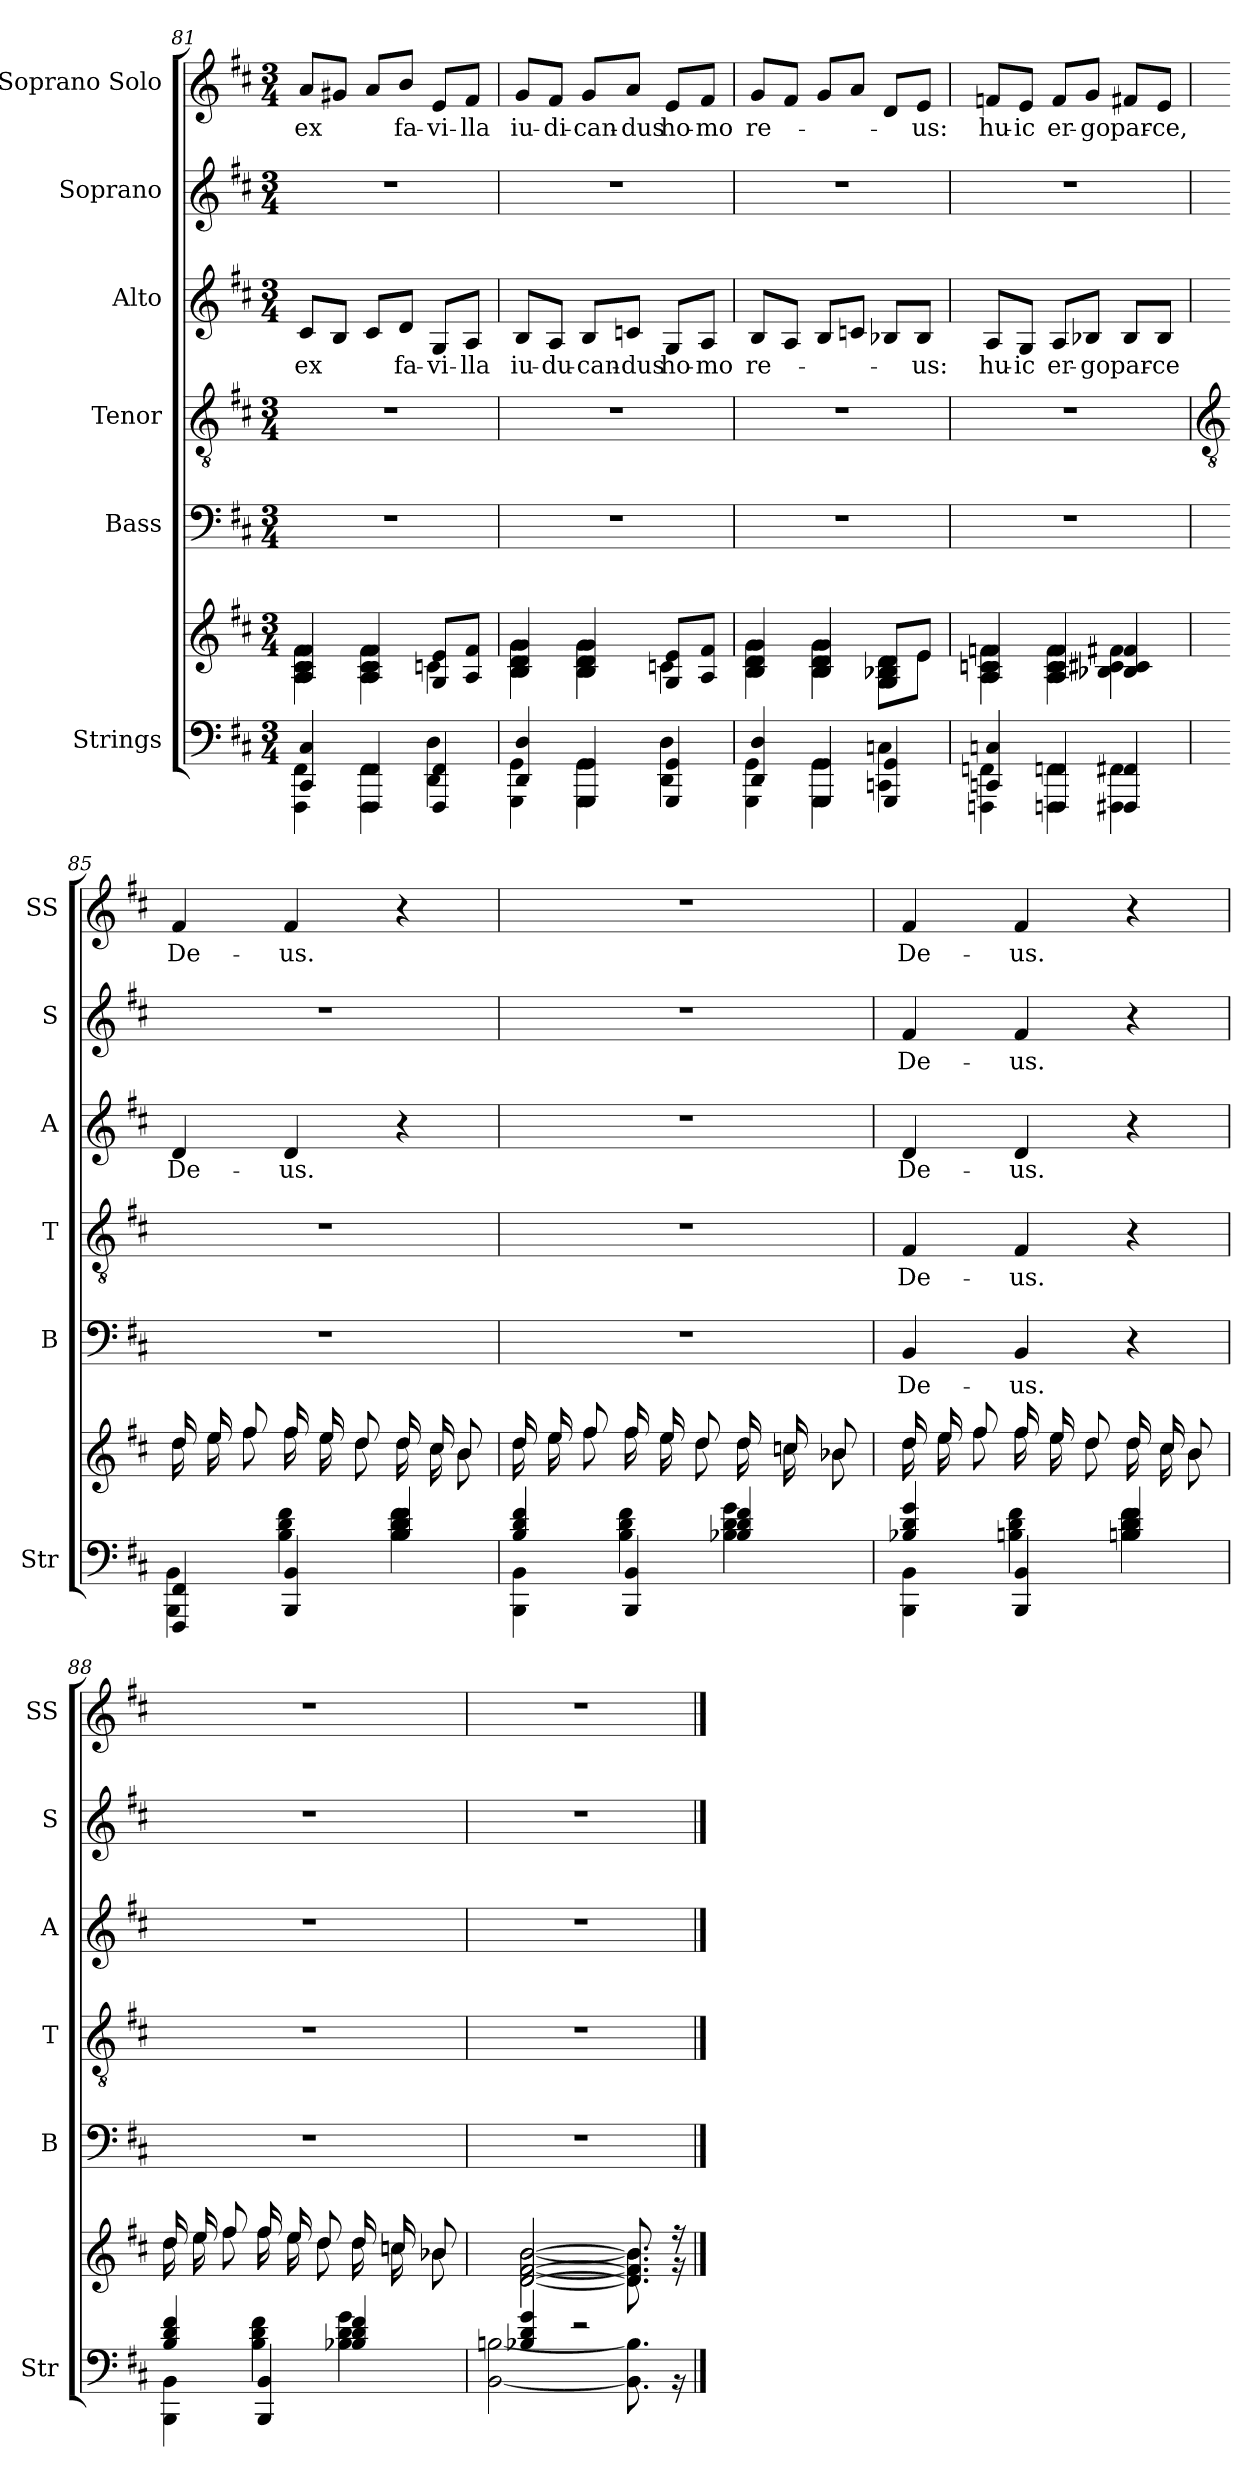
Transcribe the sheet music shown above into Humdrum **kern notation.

**kern	**kern	**kern	**text	**kern	**text	**kern	**text	**kern	**text	**kern	**text
*part6	*part6	*part5	*part5	*part4	*part4	*part3	*part3	*part2	*part2	*part1	*part1
*staff7	*staff6	*staff5	*staff5	*staff4	*staff4	*staff3	*staff3	*staff2	*staff2	*staff1	*staff1
*I"Strings	*	*I"Bass	*	*I"Tenor	*	*I"Alto	*	*I"Soprano	*	*I"Soprano Solo	*
*I'Str	*	*I'B	*	*I'T	*	*I'A	*	*I'S	*	*I'SS	*
*clefF4	*clefG2	*clefF4	*	*clefGv2	*	*clefG2	*	*clefG2	*	*clefG2	*
*k[f#c#]	*k[f#c#]	*k[f#c#]	*	*k[f#c#]	*	*k[f#c#]	*	*k[f#c#]	*	*k[f#c#]	*
*D:	*D:	*D:	*	*D:	*	*D:	*	*D:	*	*D:	*
*M3/4	*M3/4	*M3/4	*	*M3/4	*	*M3/4	*	*M3/4	*	*M3/4	*
=81	=81	=81	=81	=81	=81	=81	=81	=81	=81	=81	=81
*^	*^	*	*	*	*	*	*	*	*	*	*
!	!	!	!	!LO:N:vis=1	!	!LO:N:vis=1	!	!	!LO:LY:b	!LO:N:vis=1	!	!	!LO:LY:b
4CC#/ 4C#/	4FFF#\ 4FF#\	4A/ 4c#/ 4f#/	4A\ 4c#\ 4f#\	2.r	.	2.r	.	8c#L	ex	2.r	.	8aL	ex
.	.	.	.	.	.	.	.	8BJ	.	.	.	8g#XJ	.
4FFF#/ 4FF#/	4FFF#\ 4FF#\	4A/ 4c#/ 4f#/	4A\ 4c#\ 4f#\	.	.	.	.	8c#L	.	.	.	8aL	.
!	!	!	!	!	!	!	!	!	!LO:LY:b	!	!	!	!LO:LY:b
.	.	.	.	.	.	.	.	8dJ	fa-	.	.	8bJ	fa-
!	!	!	!	!	!	!	!	!	!LO:LY:b	!	!	!	!LO:LY:b
4FFF#/ 4FF#/	4DD\ 4D\	8G/ 8e/L	4cn\	.	.	.	.	8GL	-vi-	.	.	8eL	-vi-
!	!	!	!	!	!	!	!	!	!LO:LY:b	!	!	!	!LO:LY:b
.	.	8A/ 8f#/J	.	.	.	.	.	8AJ	-lla	.	.	8f#J	-lla
=82	=82	=82	=82	=82	=82	=82	=82	=82	=82	=82	=82	=82	=82
!	!	!	!	!LO:N:vis=1	!	!LO:N:vis=1	!	!	!LO:LY:b	!LO:N:vis=1	!	!	!LO:LY:b
4DD/ 4D/	4GGG\ 4GG\	4B/ 4d/ 4g/	4B\ 4d\ 4g\	2.r	.	2.r	.	8BL	iu-	2.r	.	8gL	iu-
!	!	!	!	!	!	!	!	!	!LO:LY:b	!	!	!	!LO:LY:b
.	.	.	.	.	.	.	.	8AJ	-du-	.	.	8f#J	-di-
!	!	!	!	!	!	!	!	!	!LO:LY:b	!	!	!	!LO:LY:b
4GGG/ 4GG/	4GGG\ 4GG\	4B/ 4d/ 4g/	4B\ 4d\ 4g\	.	.	.	.	8BL	-can-	.	.	8gL	-can-
!	!	!	!	!	!	!	!	!	!LO:LY:b	!	!	!	!LO:LY:b
.	.	.	.	.	.	.	.	8cnJ	-dus	.	.	8aJ	-dus
!	!	!	!	!	!	!	!	!	!LO:LY:b	!	!	!	!LO:LY:b
4GGG/ 4GG/	4DD\ 4D\	8G/ 8e/L	4cn\	.	.	.	.	8GL	ho-	.	.	8eL	ho-
!	!	!	!	!	!	!	!	!	!LO:LY:b	!	!	!	!LO:LY:b
.	.	8A/ 8f#/J	.	.	.	.	.	8AJ	-mo	.	.	8f#J	-mo
=83	=83	=83	=83	=83	=83	=83	=83	=83	=83	=83	=83	=83	=83
!	!	!	!	!LO:N:vis=1	!	!LO:N:vis=1	!	!	!LO:LY:b	!LO:N:vis=1	!	!	!LO:LY:b
4DD/ 4D/	4GGG\ 4GG\	4B/ 4d/ 4g/	4B\ 4d\ 4g\	2.r	.	2.r	.	8BL	re-	2.r	.	8gL	re-
.	.	.	.	.	.	.	.	8AJ	.	.	.	8f#J	.
4GGG/ 4GG/	4GGG\ 4GG\	4B/ 4d/ 4g/	4B\ 4d\ 4g\	.	.	.	.	8BL	.	.	.	8gL	.
.	.	.	.	.	.	.	.	8cnJ	.	.	.	8aJ	.
4GGG/ 4GG/	4CCn\ 4Cn\	8G/ 8B-X/ 8d/L	8G\ 8B-X\ 8d\L	.	.	.	.	8B-XL	.	.	.	8dL	.
!	!	!	!	!	!	!	!	!	!LO:LY:b	!	!	!	!LO:LY:b
.	.	8e/J	8e\J	.	.	.	.	8B-J	-us:	.	.	8eJ	-us:
=84	=84	=84	=84	=84	=84	=84	=84	=84	=84	=84	=84	=84	=84
!	!	!	!	!LO:N:vis=1	!	!LO:N:vis=1	!	!	!LO:LY:b	!LO:N:vis=1	!	!	!LO:LY:b
4CCn/ 4Cn/	4FFFn\ 4FFn\	4A/ 4cn/ 4fn/	4A\ 4cn\ 4fn\	2.r	.	2.r	.	8AL	hu-	2.r	.	8fnL	hu-
!	!	!	!	!	!	!	!	!	!LO:LY:b	!	!	!	!LO:LY:b
.	.	.	.	.	.	.	.	8GJ	-ic	.	.	8eJ	-ic
!	!	!	!	!	!	!	!	!	!LO:LY:b	!	!	!	!LO:LY:b
4FFFn/ 4FFn/	4FFF\ 4FF\	4A/ 4c/ 4f/	4A\ 4c\ 4f\	.	.	.	.	8AL	er-	.	.	8fL	er-
!	!	!	!	!	!	!	!	!	!LO:LY:b	!	!	!	!LO:LY:b
.	.	.	.	.	.	.	.	8B-XJ	-go	.	.	8gJ	-go
!	!	!	!	!	!	!	!	!	!LO:LY:b	!	!	!	!LO:LY:b
4FFF/ 4FF/	4FFF#X\ 4FF#X\	4B-X/ 4c#X/ 4f#X/	4B-X\ 4c#X\ 4f#X\	.	.	.	.	8B-L	par-	.	.	8f#XL	par-
!	!	!	!	!	!	!	!	!	!LO:LY:b	!	!	!	!LO:LY:b
.	.	.	.	.	.	.	.	8B-J	-ce	.	.	8eJ	-ce,
!!LO:LB:g=z
=85	=85	=85	=85	=85	=85	=85	=85	=85	=85	=85	=85	=85	=85
*	*	*	*	*	*	*clefGv2	*	*	*	*	*	*	*
!	!	!	!	!LO:N:vis=1	!	!LO:N:vis=1	!	!	!LO:LY:b	!LO:N:vis=1	!	!	!LO:LY:b
4FFF#/ 4FF#/	4BBB\ 4BB\	16dd/LL	16dd\LL	2.r	.	2.r	.	4d	De-	2.r	.	4f#	De-
.	.	16ee/	16ee\	.	.	.	.	.	.	.	.	.	.
.	.	8ff#/	8ff#\	.	.	.	.	.	.	.	.	.	.
!	!	!	!	!	!	!	!	!	!LO:LY:b	!	!	!	!LO:LY:b
4BBB/ 4BB/	4B\ 4d\ 4f#\	16ff#/L	16ff#\L	.	.	.	.	4d	-us.	.	.	4f#	-us.
.	.	16ee/	16ee\	.	.	.	.	.	.	.	.	.	.
.	.	8dd/	8dd\	.	.	.	.	.	.	.	.	.	.
4B/ 4d/ 4f#/	4B\ 4d\ 4f#\	16dd/L	16dd\L	.	.	.	.	4r	.	.	.	4r	.
.	.	16cc#/	16cc#\	.	.	.	.	.	.	.	.	.	.
.	.	8b/J	8b\J	.	.	.	.	.	.	.	.	.	.
=86	=86	=86	=86	=86	=86	=86	=86	=86	=86	=86	=86	=86	=86
!	!	!	!	!LO:N:vis=1	!	!LO:N:vis=1	!	!LO:N:vis=1	!	!LO:N:vis=1	!	!LO:N:vis=1	!
4B/ 4d/ 4f#/	4BBB\ 4BB\	16dd/LL	16dd\LL	2.r	.	2.r	.	2.r	.	2.r	.	2.r	.
.	.	16ee/	16ee\	.	.	.	.	.	.	.	.	.	.
.	.	8ff#/	8ff#\	.	.	.	.	.	.	.	.	.	.
4BBB/ 4BB/	4B\ 4d\ 4f#\	16ff#/L	16ff#\L	.	.	.	.	.	.	.	.	.	.
.	.	16ee/	16ee\	.	.	.	.	.	.	.	.	.	.
.	.	8dd/	8dd\	.	.	.	.	.	.	.	.	.	.
4B/ 4d/ 4f#/	4B-X\ 4d\ 4g\	16dd/L	16dd\L	.	.	.	.	.	.	.	.	.	.
.	.	16ccn/	16ccn\	.	.	.	.	.	.	.	.	.	.
.	.	8b-X/J	8b-X\J	.	.	.	.	.	.	.	.	.	.
=87	=87	=87	=87	=87	=87	=87	=87	=87	=87	=87	=87	=87	=87
!	!	!	!	!	!LO:LY:b	!	!LO:LY:b	!	!LO:LY:b	!	!LO:LY:b	!	!LO:LY:b
4B-X/ 4d/ 4g/	4BBB\ 4BB\	16dd/LL	16dd\LL	4BB	De-	4F#	De-	4d	De-	4f#	De-	4f#	De-
.	.	16ee/	16ee\	.	.	.	.	.	.	.	.	.	.
.	.	8ff#/	8ff#\	.	.	.	.	.	.	.	.	.	.
!	!	!	!	!	!LO:LY:b	!	!LO:LY:b	!	!LO:LY:b	!	!LO:LY:b	!	!LO:LY:b
4BBB/ 4BB/	4B\ 4d\ 4f#\	16ff#/L	16ff#\L	4BB	-us.	4F#	-us.	4d	-us.	4f#	-us.	4f#	-us.
.	.	16ee/	16ee\	.	.	.	.	.	.	.	.	.	.
.	.	8dd/	8dd\	.	.	.	.	.	.	.	.	.	.
4Bn/ 4d/ 4f#/	4B\ 4d\ 4f#\	16dd/L	16dd\L	4r	.	4r	.	4r	.	4r	.	4r	.
.	.	16cc#/	16cc#\	.	.	.	.	.	.	.	.	.	.
.	.	8b/J	8b\J	.	.	.	.	.	.	.	.	.	.
=88	=88	=88	=88	=88	=88	=88	=88	=88	=88	=88	=88	=88	=88
!	!	!	!	!LO:N:vis=1	!	!LO:N:vis=1	!	!LO:N:vis=1	!	!LO:N:vis=1	!	!LO:N:vis=1	!
4B/ 4d/ 4f#/	4BBB\ 4BB\	16dd/LL	16dd\LL	2.r	.	2.r	.	2.r	.	2.r	.	2.r	.
.	.	16ee/	16ee\	.	.	.	.	.	.	.	.	.	.
.	.	8ff#/	8ff#\	.	.	.	.	.	.	.	.	.	.
4BBB/ 4BB/	4B\ 4d\ 4f#\	16ff#/L	16ff#\L	.	.	.	.	.	.	.	.	.	.
.	.	16ee/	16ee\	.	.	.	.	.	.	.	.	.	.
.	.	8dd/	8dd\	.	.	.	.	.	.	.	.	.	.
4B/ 4d/ 4f#/	4B-X\ 4d\ 4g\	16dd/L	16dd\L	.	.	.	.	.	.	.	.	.	.
.	.	16ccn/	16ccn\	.	.	.	.	.	.	.	.	.	.
.	.	8b-X/J	8b-X\J	.	.	.	.	.	.	.	.	.	.
=89	=89	=89	=89	=89	=89	=89	=89	=89	=89	=89	=89	=89	=89
!	!	!	!	!LO:N:vis=1	!	!LO:N:vis=1	!	!LO:N:vis=1	!	!LO:N:vis=1	!	!LO:N:vis=1	!
4B-X/ 4d/ 4g/	[2BB\ [2B\	[2d/ [2f#/ [2b/	[2d\ [2f#\ [2b\	2.r	.	2.r	.	2.r	.	2.r	.	2.r	.
2r	.	.	.	.	.	.	.	.	.	.	.	.	.
.	8.BB\] 8.B\]	8.d/] 8.f#/] 8.b/]	8.d\] 8.f#\] 8.b\]	.	.	.	.	.	.	.	.	.	.
.	16r	16r	16r	.	.	.	.	.	.	.	.	.	.
*v	*v	*	*	*	*	*	*	*	*	*	*	*	*
*	*v	*v	*	*	*	*	*	*	*	*	*	*
==	==	==	==	==	==	==	==	==	==	==	==
*-	*-	*-	*-	*-	*-	*-	*-	*-	*-	*-	*-
